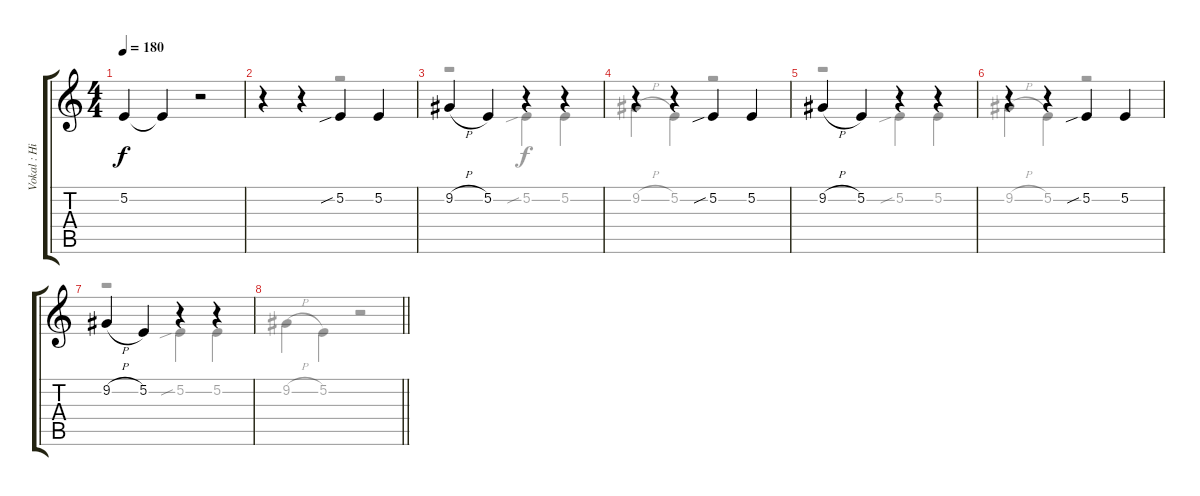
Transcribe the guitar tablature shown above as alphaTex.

\track ("Vokal : Hirasawa Yui - San" "Vokal : Hi") {instrument recorder}
\staff {score tabs}
\tuning (E4 B3 G3 D3 A2 E2) {hide}
\voice
\ts (4 4)
\tempo 180
\clef g2
\ks c
5.2.4{dy f} 5.2{t}.4 r.2 |
r.4 r.4 5.2{sib}.4{instrument recorder} 5.2.4 |
9.2{h}.4 5.2.4 r.4{instrument clarinet} r.4 |
r.4 r.4 5.2{sib}.4{instrument recorder} 5.2.4 |
9.2{h}.4 5.2.4 r.4{instrument clarinet} r.4 |
r.4 r.4 5.2{sib}.4{instrument recorder} 5.2.4 |
9.2{h}.4 5.2.4 r.4{instrument clarinet} r.4 |
\barLineRight lightlight
|
|
|
|
|
|
|
|
\voice
\clef g2
\ottava regular
\simile none
\ks c
|
r.4 r.4 r.2 |
r.2 5.2{sib}.4 5.2.4 |
9.2{h}.4 5.2.4 r.2 |
r.2 5.2{sib}.4 5.2.4 |
9.2{h}.4 5.2.4 r.2 |
r.2 5.2{sib}.4 5.2.4 |
\barLineRight lightlight
9.2{h}.4 5.2.4 r.2 |
|
|
|
|
|
|
|
